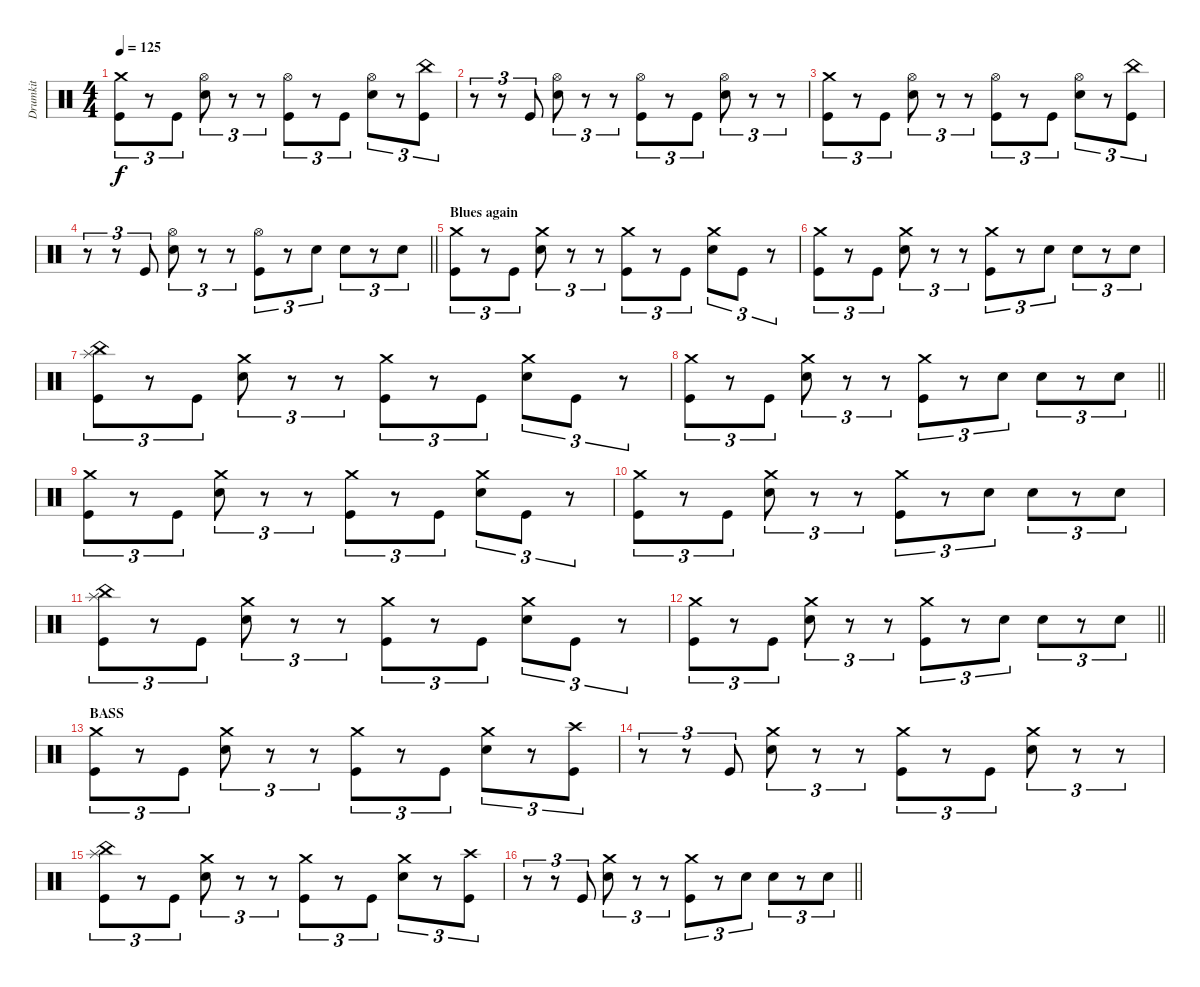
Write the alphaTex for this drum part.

\track ("Drumkit" "Drumkit") {instrument percussion}
\staff {score}
\articulation defaults
\ts (4 4)
\tempo 125
\clef neutral
\ks c
("Crash medium (hit)" "Kick (hit)").8{tu (3 2) dy f} r.8{tu (3 2)} "Kick (hit)".8{tu (3 2)} ("Hi-Hat (open)" "Snare (hit) 2").8{tu (3 2)} r.8{tu (3 2)} r.8{tu (3 2)} ("Hi-Hat (open)" "Kick (hit)").8{tu (3 2)} r.8{tu (3 2)} "Kick (hit)".8{tu (3 2)} ("Hi-Hat (open)" "Snare (hit) 2").8{tu (3 2)} r.8{tu (3 2)} ("China (hit)" "Kick (hit)").8{tu (3 2)} |
r.8{tu (3 2)} r.8{tu (3 2)} "Kick (hit)".8{tu (3 2)} ("Hi-Hat (open)" "Snare (hit) 2").8{tu (3 2)} r.8{tu (3 2)} r.8{tu (3 2)} ("Hi-Hat (open)" "Kick (hit)").8{tu (3 2)} r.8{tu (3 2)} "Kick (hit)".8{tu (3 2)} ("Hi-Hat (open)" "Snare (hit) 2").8{tu (3 2)} r.8{tu (3 2)} r.8{tu (3 2)} |
("Crash medium (hit)" "Kick (hit)").8{tu (3 2)} r.8{tu (3 2)} "Kick (hit)".8{tu (3 2)} ("Hi-Hat (open)" "Snare (hit) 2").8{tu (3 2)} r.8{tu (3 2)} r.8{tu (3 2)} ("Hi-Hat (open)" "Kick (hit)").8{tu (3 2)} r.8{tu (3 2)} "Kick (hit)".8{tu (3 2)} ("Hi-Hat (open)" "Snare (hit) 2").8{tu (3 2)} r.8{tu (3 2)} ("China (hit)" "Kick (hit)").8{tu (3 2)} |
\barLineRight lightlight
r.8{tu (3 2)} r.8{tu (3 2)} "Kick (hit)".8{tu (3 2)} ("Hi-Hat (open)" "Snare (hit) 2").8{tu (3 2)} r.8{tu (3 2)} r.8{tu (3 2)} ("Hi-Hat (open)" "Kick (hit)").8{tu (3 2)} r.8{tu (3 2)} "Snare (hit) 2".8{tu (3 2)} "Snare (hit) 2".8{tu (3 2)} r.8{tu (3 2)} "Snare (hit) 2".8{tu (3 2)} |
\section ("" "Blues again")
("Crash medium (hit)" "Kick (hit)").8{tu (3 2)} r.8{tu (3 2)} "Kick (hit)".8{tu (3 2)} ("Crash medium (hit)" "Snare (hit) 2").8{tu (3 2)} r.8{tu (3 2)} r.8{tu (3 2)} ("Crash medium (hit)" "Kick (hit)").8{tu (3 2)} r.8{tu (3 2)} "Kick (hit)".8{tu (3 2)} ("Crash medium (hit)" "Snare (hit) 2").8{tu (3 2)} "Kick (hit)".8{tu (3 2)} r.8{tu (3 2)} |
("Crash medium (hit)" "Kick (hit)").8{tu (3 2)} r.8{tu (3 2)} "Kick (hit)".8{tu (3 2)} ("Crash medium (hit)" "Snare (hit) 2").8{tu (3 2)} r.8{tu (3 2)} r.8{tu (3 2)} ("Crash medium (hit)" "Kick (hit)").8{tu (3 2)} r.8{tu (3 2)} "Snare (hit) 2".8{tu (3 2)} "Snare (hit) 2".8{tu (3 2)} r.8{tu (3 2)} "Snare (hit) 2".8{tu (3 2)} |
("Splash (hit)" "China (hit)" "Kick (hit)").8{tu (3 2)} r.8{tu (3 2)} "Kick (hit)".8{tu (3 2)} ("Crash medium (hit)" "Snare (hit) 2").8{tu (3 2)} r.8{tu (3 2)} r.8{tu (3 2)} ("Crash medium (hit)" "Kick (hit)").8{tu (3 2)} r.8{tu (3 2)} "Kick (hit)".8{tu (3 2)} ("Crash medium (hit)" "Snare (hit) 2").8{tu (3 2)} "Kick (hit)".8{tu (3 2)} r.8{tu (3 2)} |
\barLineRight lightlight
("Crash medium (hit)" "Kick (hit)").8{tu (3 2)} r.8{tu (3 2)} "Kick (hit)".8{tu (3 2)} ("Crash medium (hit)" "Snare (hit) 2").8{tu (3 2)} r.8{tu (3 2)} r.8{tu (3 2)} ("Crash medium (hit)" "Kick (hit)").8{tu (3 2)} r.8{tu (3 2)} "Snare (hit) 2".8{tu (3 2)} "Snare (hit) 2".8{tu (3 2)} r.8{tu (3 2)} "Snare (hit) 2".8{tu (3 2)} |
("Crash medium (hit)" "Kick (hit)").8{tu (3 2)} r.8{tu (3 2)} "Kick (hit)".8{tu (3 2)} ("Crash medium (hit)" "Snare (hit) 2").8{tu (3 2)} r.8{tu (3 2)} r.8{tu (3 2)} ("Crash medium (hit)" "Kick (hit)").8{tu (3 2)} r.8{tu (3 2)} "Kick (hit)".8{tu (3 2)} ("Crash medium (hit)" "Snare (hit) 2").8{tu (3 2)} "Kick (hit)".8{tu (3 2)} r.8{tu (3 2)} |
("Crash medium (hit)" "Kick (hit)").8{tu (3 2)} r.8{tu (3 2)} "Kick (hit)".8{tu (3 2)} ("Crash medium (hit)" "Snare (hit) 2").8{tu (3 2)} r.8{tu (3 2)} r.8{tu (3 2)} ("Crash medium (hit)" "Kick (hit)").8{tu (3 2)} r.8{tu (3 2)} "Snare (hit) 2".8{tu (3 2)} "Snare (hit) 2".8{tu (3 2)} r.8{tu (3 2)} "Snare (hit) 2".8{tu (3 2)} |
("Splash (hit)" "China (hit)" "Kick (hit)").8{tu (3 2)} r.8{tu (3 2)} "Kick (hit)".8{tu (3 2)} ("Crash medium (hit)" "Snare (hit) 2").8{tu (3 2)} r.8{tu (3 2)} r.8{tu (3 2)} ("Crash medium (hit)" "Kick (hit)").8{tu (3 2)} r.8{tu (3 2)} "Kick (hit)".8{tu (3 2)} ("Crash medium (hit)" "Snare (hit) 2").8{tu (3 2)} "Kick (hit)".8{tu (3 2)} r.8{tu (3 2)} |
\barLineRight lightlight
("Crash medium (hit)" "Kick (hit)").8{tu (3 2)} r.8{tu (3 2)} "Kick (hit)".8{tu (3 2)} ("Crash medium (hit)" "Snare (hit) 2").8{tu (3 2)} r.8{tu (3 2)} r.8{tu (3 2)} ("Crash medium (hit)" "Kick (hit)").8{tu (3 2)} r.8{tu (3 2)} "Snare (hit) 2".8{tu (3 2)} "Snare (hit) 2".8{tu (3 2)} r.8{tu (3 2)} "Snare (hit) 2".8{tu (3 2)} |
\section ("" "BASS")
("Crash medium (hit)" "Kick (hit)").8{tu (3 2)} r.8{tu (3 2)} "Kick (hit)".8{tu (3 2)} ("Crash medium (hit)" "Snare (hit) 2").8{tu (3 2)} r.8{tu (3 2)} r.8{tu (3 2)} ("Crash medium (hit)" "Kick (hit)").8{tu (3 2)} r.8{tu (3 2)} "Kick (hit)".8{tu (3 2)} ("Crash medium (hit)" "Snare (hit) 2").8{tu (3 2)} r.8{tu (3 2)} ("Crash high (hit)" "Kick (hit)").8{tu (3 2)} |
r.8{tu (3 2)} r.8{tu (3 2)} "Kick (hit)".8{tu (3 2)} ("Crash medium (hit)" "Snare (hit) 2").8{tu (3 2)} r.8{tu (3 2)} r.8{tu (3 2)} ("Crash medium (hit)" "Kick (hit)").8{tu (3 2)} r.8{tu (3 2)} "Kick (hit)".8{tu (3 2)} ("Crash medium (hit)" "Snare (hit) 2").8{tu (3 2)} r.8{tu (3 2)} r.8{tu (3 2)} |
("Splash (hit)" "China (hit)" "Kick (hit)").8{tu (3 2)} r.8{tu (3 2)} "Kick (hit)".8{tu (3 2)} ("Crash medium (hit)" "Snare (hit) 2").8{tu (3 2)} r.8{tu (3 2)} r.8{tu (3 2)} ("Crash medium (hit)" "Kick (hit)").8{tu (3 2)} r.8{tu (3 2)} "Kick (hit)".8{tu (3 2)} ("Crash medium (hit)" "Snare (hit) 2").8{tu (3 2)} r.8{tu (3 2)} ("Crash high (hit)" "Kick (hit)").8{tu (3 2)} |
\barLineRight lightlight
r.8{tu (3 2)} r.8{tu (3 2)} "Kick (hit)".8{tu (3 2)} ("Crash medium (hit)" "Snare (hit) 2").8{tu (3 2)} r.8{tu (3 2)} r.8{tu (3 2)} ("Crash medium (hit)" "Kick (hit)").8{tu (3 2)} r.8{tu (3 2)} "Snare (hit) 2".8{tu (3 2)} "Snare (hit) 2".8{tu (3 2)} r.8{tu (3 2)} "Snare (hit) 2".8{tu (3 2)}
